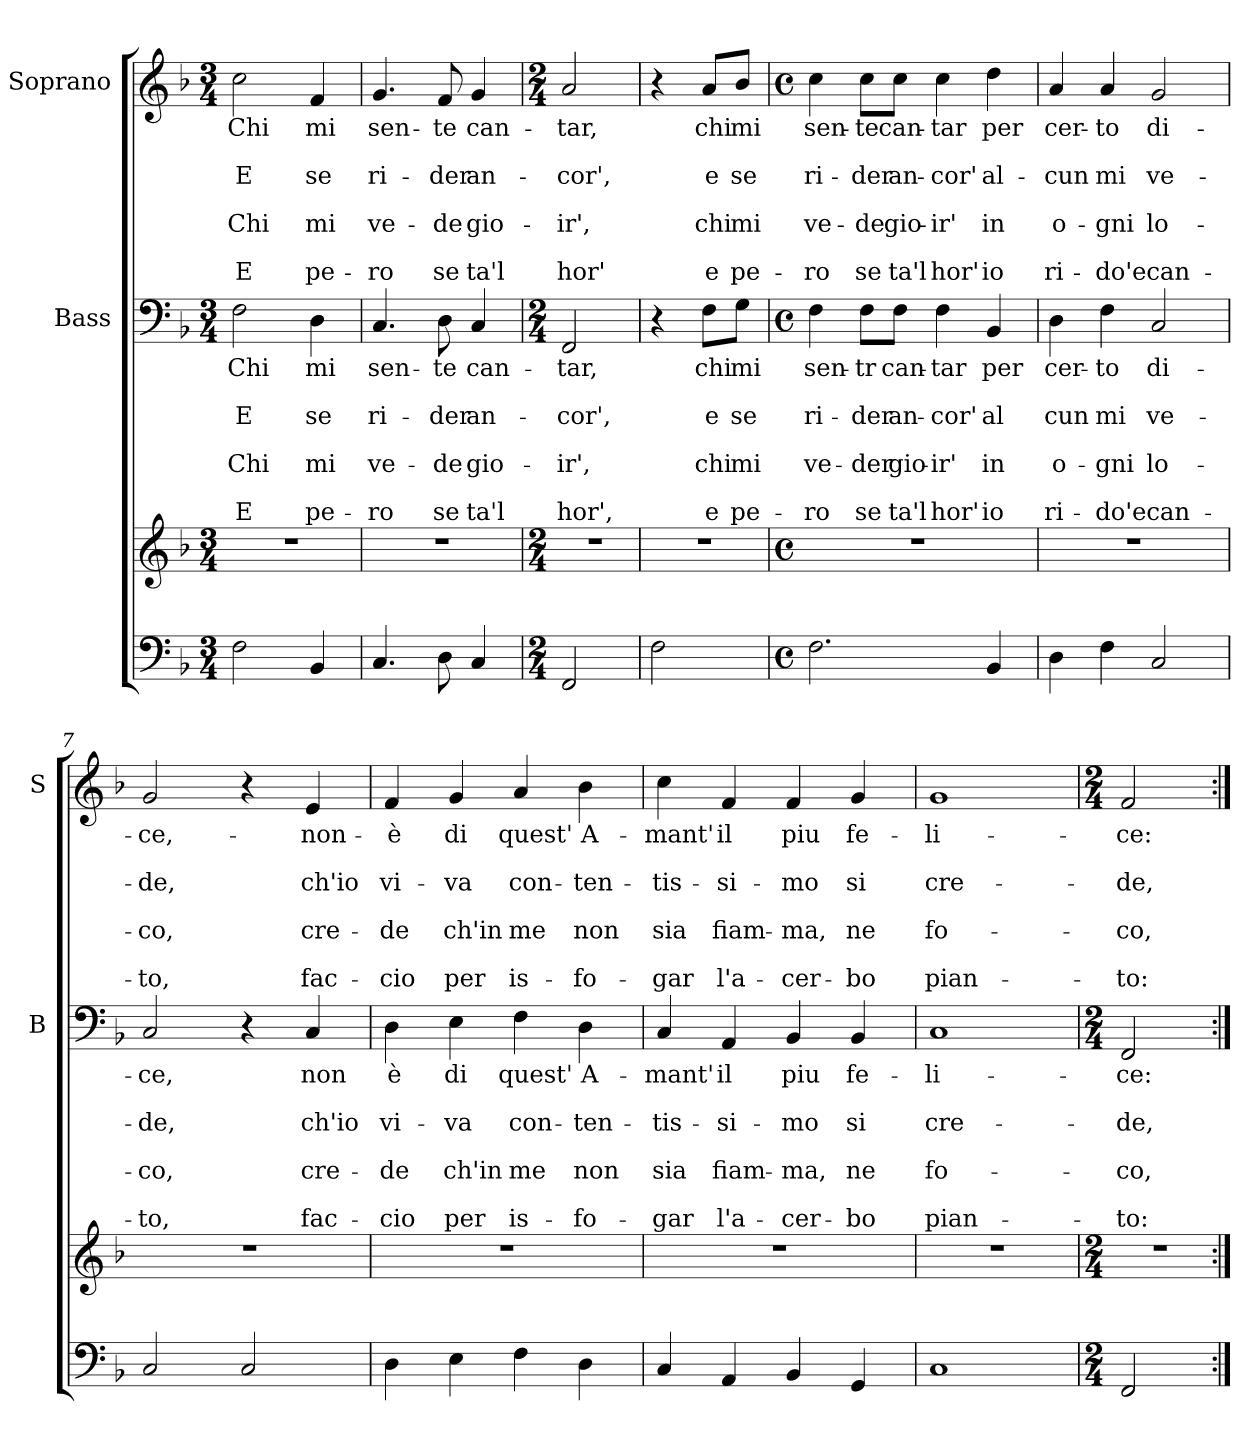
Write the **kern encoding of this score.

**kern	**kern	**kern	**text	**text	**text	**text	**text	**text	**text	**kern	**text	**text	**text	**text	**text	**text	**text
*part3	*part3	*part2	*part2	*part2	*part2	*part2	*part2	*part2	*part2	*part1	*part1	*part1	*part1	*part1	*part1	*part1	*part1
*staff4	*staff3	*staff2	*staff2	*staff2	*staff2	*staff2	*staff2	*staff2	*staff2	*staff1	*staff1	*staff1	*staff1	*staff1	*staff1	*staff1	*staff1
*	*	*I"Bass	*	*	*	*	*	*	*	*I"Soprano	*	*	*	*	*	*	*
*	*	*I'B	*	*	*	*	*	*	*	*I'S	*	*	*	*	*	*	*
*clefF4	*clefG2	*clefF4	*	*	*	*	*	*	*	*clefG2	*	*	*	*	*	*	*
*k[b-]	*k[b-]	*k[b-]	*	*	*	*	*	*	*	*k[b-]	*	*	*	*	*	*	*
*F:	*F:	*F:	*	*	*	*	*	*	*	*F:	*	*	*	*	*	*	*
*M3/4	*M3/4	*M3/4	*	*	*	*	*	*	*	*M3/4	*	*	*	*	*	*	*
=1	=1	=1	=1	=1	=1	=1	=1	=1	=1	=1	=1	=1	=1	=1	=1	=1	=1
!	!	!	!LO:LY:b	!	!LO:LY:b	!	!LO:LY:b	!	!LO:LY:b	!	!LO:LY:b	!	!LO:LY:b	!	!LO:LY:b	!	!LO:LY:b
2F\	2.r	2F\	Chi	.	E	.	Chi	.	E	2cc\	Chi	.	E	.	Chi	.	E
!	!	!	!LO:LY:b	!	!LO:LY:b	!	!LO:LY:b	!	!LO:LY:b	!	!LO:LY:b	!	!LO:LY:b	!	!LO:LY:b	!	!LO:LY:b
4BB-/	.	4D\	mi	.	se	.	mi	.	pe-	4f/	mi	.	se	.	mi	.	pe-
=2	=2	=2	=2	=2	=2	=2	=2	=2	=2	=2	=2	=2	=2	=2	=2	=2	=2
!	!	!	!LO:LY:b	!	!LO:LY:b	!	!LO:LY:b	!	!LO:LY:b	!	!LO:LY:b	!	!LO:LY:b	!	!LO:LY:b	!	!LO:LY:b
4.C/	2.r	4.C/	sen-	.	ri-	.	ve-	.	-ro	4.g/	sen-	.	ri-	.	ve-	.	-ro
!	!	!	!LO:LY:b	!	!LO:LY:b	!	!LO:LY:b	!	!LO:LY:b	!	!LO:LY:b	!	!LO:LY:b	!	!LO:LY:b	!	!LO:LY:b
8D\	.	8D\	-te	.	-der	.	-de	.	se	8f/	-te	.	-der	.	-de	.	se
!	!	!	!LO:LY:b	!	!LO:LY:b	!	!LO:LY:b	!	!LO:LY:b	!	!LO:LY:b	!	!LO:LY:b	!	!LO:LY:b	!	!LO:LY:b
4C/	.	4C/	can-	.	an-	.	gio-	.	ta'l	4g/	can-	.	an-	.	gio-	.	ta'l
=3	=3	=3	=3	=3	=3	=3	=3	=3	=3	=3	=3	=3	=3	=3	=3	=3	=3
*M2/4	*M2/4	*M2/4	*	*	*	*	*	*	*	*M2/4	*	*	*	*	*	*	*
!	!	!	!LO:LY:b	!	!LO:LY:b	!	!LO:LY:b	!	!LO:LY:b	!	!LO:LY:b	!	!LO:LY:b	!	!LO:LY:b	!	!LO:LY:b
2FF/	2r	2FF/	-tar,	.	-cor',	.	-ir',	.	hor',	2a/	-tar,	.	-cor',	.	-ir',	.	hor'
=4	=4	=4	=4	=4	=4	=4	=4	=4	=4	=4	=4	=4	=4	=4	=4	=4	=4
2F\	2r	4r	.	.	.	.	.	.	.	4r	.	.	.	.	.	.	.
!	!	!	!LO:LY:b	!	!LO:LY:b	!	!LO:LY:b	!	!LO:LY:b	!	!LO:LY:b	!	!LO:LY:b	!	!LO:LY:b	!	!LO:LY:b
.	.	8F\L	chi	.	e	.	chi	.	e	8a/L	chi	.	e	.	chi	.	e
!	!	!	!LO:LY:b	!	!LO:LY:b	!	!LO:LY:b	!	!LO:LY:b	!	!LO:LY:b	!	!LO:LY:b	!	!LO:LY:b	!	!LO:LY:b
.	.	8G\J	mi	.	se	.	mi	.	pe-	8b-/J	mi	.	se	.	mi	.	pe-
=5	=5	=5	=5	=5	=5	=5	=5	=5	=5	=5	=5	=5	=5	=5	=5	=5	=5
*M4/4	*M4/4	*M4/4	*	*	*	*	*	*	*	*M4/4	*	*	*	*	*	*	*
*met(c)	*met(c)	*met(c)	*	*	*	*	*	*	*	*met(c)	*	*	*	*	*	*	*
!	!	!	!LO:LY:b	!	!LO:LY:b	!	!LO:LY:b	!	!LO:LY:b	!	!LO:LY:b	!	!LO:LY:b	!	!LO:LY:b	!	!LO:LY:b
2.F\	1r	4F\	sen-	.	ri-	.	ve-	.	-ro	4cc\	sen-	.	ri-	.	ve-	.	-ro
!	!	!	!LO:LY:b	!	!LO:LY:b	!	!LO:LY:b	!	!LO:LY:b	!	!LO:LY:b	!	!LO:LY:b	!	!LO:LY:b	!	!LO:LY:b
.	.	8F\L	-tr	.	-der	.	-der	.	se	8cc\L	-te	.	-der	.	-de	.	se
!	!	!	!LO:LY:b	!	!LO:LY:b	!	!LO:LY:b	!	!LO:LY:b	!	!LO:LY:b	!	!LO:LY:b	!	!LO:LY:b	!	!LO:LY:b
.	.	8F\J	can-	.	an-	.	gio-	.	ta'l	8cc\J	can-	.	an-	.	gio-	.	ta'l
!	!	!	!LO:LY:b	!	!LO:LY:b	!	!LO:LY:b	!	!LO:LY:b	!	!LO:LY:b	!	!LO:LY:b	!	!LO:LY:b	!	!LO:LY:b
.	.	4F\	-tar	.	-cor'	.	-ir'	.	hor'	4cc\	-tar	.	-cor'	.	-ir'	.	hor'
!	!	!	!LO:LY:b	!	!LO:LY:b	!	!LO:LY:b	!	!LO:LY:b	!	!LO:LY:b	!	!LO:LY:b	!	!LO:LY:b	!	!LO:LY:b
4BB-/	.	4BB-/	per	.	al	.	in	.	io	4dd\	per	.	al-	.	in	.	io
!!LO:LB:g=z
=6	=6	=6	=6	=6	=6	=6	=6	=6	=6	=6	=6	=6	=6	=6	=6	=6	=6
!	!	!	!LO:LY:b	!	!LO:LY:b	!	!LO:LY:b	!	!LO:LY:b	!	!LO:LY:b	!	!LO:LY:b	!	!LO:LY:b	!	!LO:LY:b
4D\	1r	4D\	cer-	.	cun	.	o-	.	ri-	4a/	cer-	.	-cun	.	o-	.	ri-
!	!	!	!LO:LY:b	!	!LO:LY:b	!	!LO:LY:b	!	!LO:LY:b	!	!LO:LY:b	!	!LO:LY:b	!	!LO:LY:b	!	!LO:LY:b
4F\	.	4F\	-to	.	mi	.	-gni	.	-do'e	4a/	-to	.	mi	.	-gni	.	-do'e
!	!	!	!LO:LY:b	!	!LO:LY:b	!	!LO:LY:b	!	!LO:LY:b	!	!LO:LY:b	!	!LO:LY:b	!	!LO:LY:b	!	!LO:LY:b
2C/	.	2C/	di-	.	ve-	.	lo-	.	can-	2g/	di-	.	ve-	.	lo-	.	can-
=7	=7	=7	=7	=7	=7	=7	=7	=7	=7	=7	=7	=7	=7	=7	=7	=7	=7
!	!	!	!LO:LY:b	!	!LO:LY:b	!	!LO:LY:b	!	!LO:LY:b	!	!LO:LY:b	!	!LO:LY:b	!	!LO:LY:b	!	!LO:LY:b
2C/	1r	2C/	-ce,	.	-de,	.	-co,	.	-to,	2g/	-ce,-	.	-de,	.	-co,	.	-to,
2C/	.	4r	.	.	.	.	.	.	.	4r	.	.	.	.	.	.	.
!	!	!	!LO:LY:b	!	!LO:LY:b	!	!LO:LY:b	!	!LO:LY:b	!	!LO:LY:b	!	!LO:LY:b	!	!LO:LY:b	!	!LO:LY:b
.	.	4C/	non	.	ch'io	.	cre-	.	fac-	4e/	-non-	.	ch'io	.	cre-	.	fac-
=8	=8	=8	=8	=8	=8	=8	=8	=8	=8	=8	=8	=8	=8	=8	=8	=8	=8
!	!	!	!LO:LY:b	!	!LO:LY:b	!	!LO:LY:b	!	!LO:LY:b	!	!LO:LY:b	!	!LO:LY:b	!	!LO:LY:b	!	!LO:LY:b
4D\	1r	4D\	è	.	vi-	.	-de	.	-cio	4f/	-è	.	vi-	.	-de	.	-cio
!	!	!	!LO:LY:b	!	!LO:LY:b	!	!LO:LY:b	!	!LO:LY:b	!	!LO:LY:b	!	!LO:LY:b	!	!LO:LY:b	!	!LO:LY:b
4E\	.	4E\	di	.	-va	.	ch'in	.	per	4g/	di	.	-va	.	ch'in	.	per
!	!	!	!LO:LY:b	!	!LO:LY:b	!	!LO:LY:b	!	!LO:LY:b	!	!LO:LY:b	!	!LO:LY:b	!	!LO:LY:b	!	!LO:LY:b
4F\	.	4F\	quest'	.	con-	.	me	.	is-	4a/	quest'	.	con-	.	me	.	is-
!	!	!	!LO:LY:b	!	!LO:LY:b	!	!LO:LY:b	!	!LO:LY:b	!	!LO:LY:b	!	!LO:LY:b	!	!LO:LY:b	!	!LO:LY:b
4D\	.	4D\	A-	.	-ten-	.	non	.	-fo-	4b-\	A-	.	-ten-	.	non	.	-fo-
=9	=9	=9	=9	=9	=9	=9	=9	=9	=9	=9	=9	=9	=9	=9	=9	=9	=9
!	!	!	!LO:LY:b	!	!LO:LY:b	!	!LO:LY:b	!	!LO:LY:b	!	!LO:LY:b	!	!LO:LY:b	!	!LO:LY:b	!	!LO:LY:b
4C/	1r	4C/	-mant'	.	-tis-	.	sia	.	-gar	4cc\	-mant'	.	-tis-	.	sia	.	-gar
!	!	!	!LO:LY:b	!	!LO:LY:b	!	!LO:LY:b	!	!LO:LY:b	!	!LO:LY:b	!	!LO:LY:b	!	!LO:LY:b	!	!LO:LY:b
4AA/	.	4AA/	il	.	-si-	.	fiam-	.	l'a-	4f/	il	.	-si-	.	fiam-	.	l'a-
!	!	!	!LO:LY:b	!	!LO:LY:b	!	!LO:LY:b	!	!LO:LY:b	!	!LO:LY:b	!	!LO:LY:b	!	!LO:LY:b	!	!LO:LY:b
4BB-/	.	4BB-/	piu	.	-mo	.	-ma,	.	-cer-	4f/	piu	.	-mo	.	-ma,	.	-cer-
!	!	!	!LO:LY:b	!	!LO:LY:b	!	!LO:LY:b	!	!LO:LY:b	!	!LO:LY:b	!	!LO:LY:b	!	!LO:LY:b	!	!LO:LY:b
4GG/	.	4BB-/	fe-	.	si	.	ne	.	-bo	4g/	fe-	.	si	.	ne	.	-bo
=10	=10	=10	=10	=10	=10	=10	=10	=10	=10	=10	=10	=10	=10	=10	=10	=10	=10
!	!	!	!LO:LY:b	!	!LO:LY:b	!	!LO:LY:b	!	!LO:LY:b	!	!LO:LY:b	!	!LO:LY:b	!	!LO:LY:b	!	!LO:LY:b
1C	1r	1C	-li-	.	cre-	.	fo-	.	pian-	1g	-li-	.	cre-	.	fo-	.	pian-
=11	=11	=11	=11	=11	=11	=11	=11	=11	=11	=11	=11	=11	=11	=11	=11	=11	=11
*M2/4	*M2/4	*M2/4	*	*	*	*	*	*	*	*M2/4	*	*	*	*	*	*	*
!	!	!	!LO:LY:b	!	!LO:LY:b	!	!LO:LY:b	!	!LO:LY:b	!	!LO:LY:b	!	!LO:LY:b	!	!LO:LY:b	!	!LO:LY:b
2FF/	2r	2FF/	-ce:	.	-de,	.	-co,	.	-to:	2f/	-ce:	.	-de,	.	-co,	.	-to:
=:|!	=:|!	=:|!	=:|!	=:|!	=:|!	=:|!	=:|!	=:|!	=:|!	=:|!	=:|!	=:|!	=:|!	=:|!	=:|!	=:|!	=:|!
*-	*-	*-	*-	*-	*-	*-	*-	*-	*-	*-	*-	*-	*-	*-	*-	*-	*-
